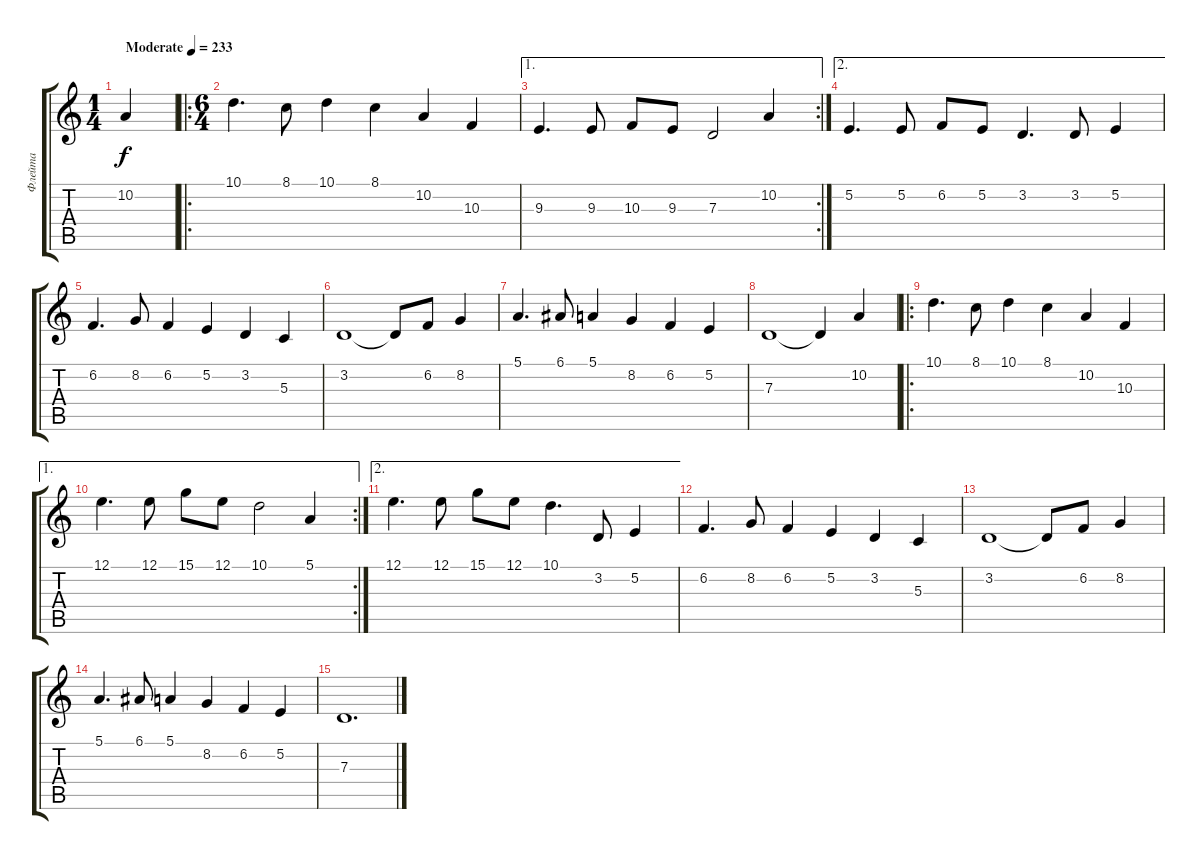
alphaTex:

\track ("Флейта" "Флейта") {instrument flute}
\staff {score tabs}
\tuning (E4 B3 G3 D3 A2 E2) {hide}
\ts (1 4)
\tempo (233 "Moderate")
\clef g2
\ks c
10.2.4{dy f instrument flute} |
\ro
\ts (6 4)
10.1.4{d} 8.1.8 10.1.4 8.1.4 10.2.4 10.3.4 |
\ae 1
\rc 2
9.3.4{d} 9.3.8 10.3.8 9.3.8 7.3.2 10.2.4 |
\ae 2
5.2.4{d} 5.2.8 6.2.8 5.2.8 3.2.4{d} 3.2.8 5.2.4 |
6.2.4{d} 8.2.8 6.2.4 5.2.4 3.2.4 5.3.4 |
3.2.1 3.2{t}.8 6.2.8 8.2.4 |
5.1.4{d} 6.1.8 5.1.4 8.2.4 6.2.4 5.2.4 |
7.3.1 7.3{t}.4 10.2.4 |
\ro
10.1.4{d} 8.1.8 10.1.4 8.1.4 10.2.4 10.3.4 |
\ae 1
\rc 2
12.1.4{d} 12.1.8 15.1.8 12.1.8 10.1.2 5.1.4 |
\ae 2
12.1.4{d} 12.1.8 15.1.8 12.1.8 10.1.4{d} 3.2.8 5.2.4 |
6.2.4{d} 8.2.8 6.2.4 5.2.4 3.2.4 5.3.4 |
3.2.1 3.2{t}.8 6.2.8 8.2.4 |
5.1.4{d} 6.1.8 5.1.4 8.2.4 6.2.4 5.2.4 |
7.3.1{d}
